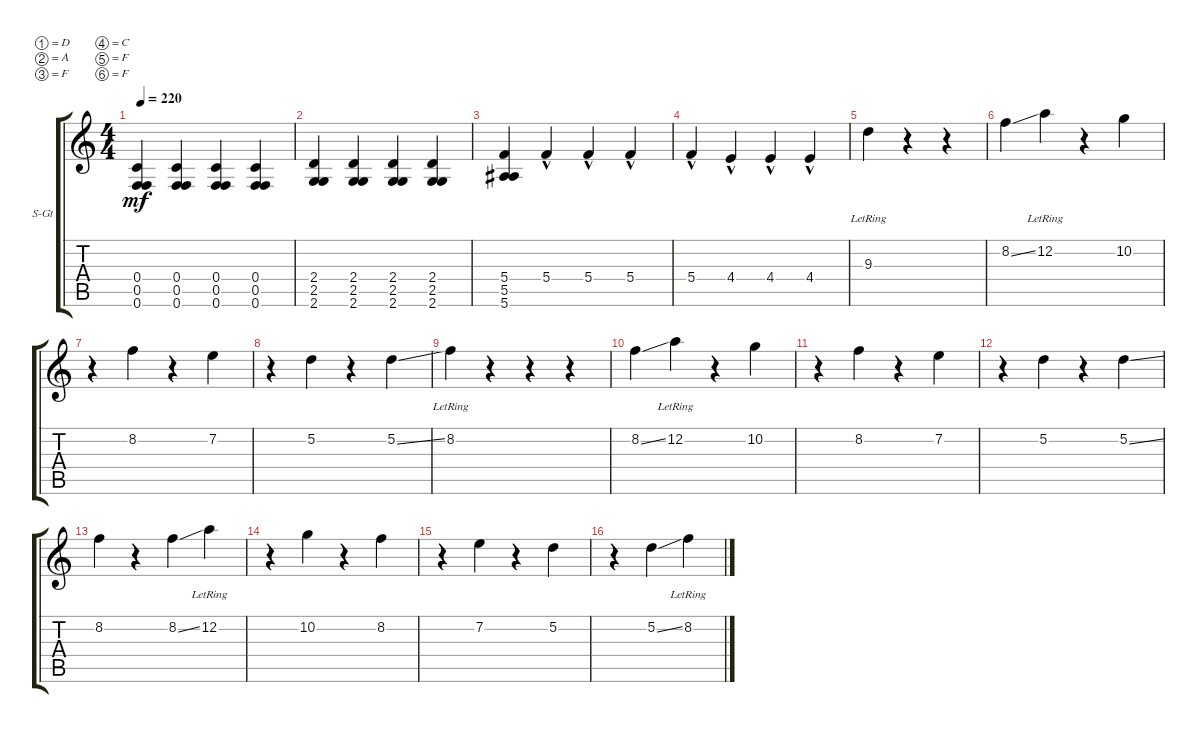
\defaultSystemsLayout 4
\bracketExtendMode groupsimilarinstruments
\firstSystemTrackNameOrientation horizontal
\otherSystemsTrackNameOrientation horizontal
\track ("Steel Guitar" "S-Gt") {instrument acousticguitarsteel}
\staff {score tabs}
\tuning (D4 A3 F3 C3 F2 F2)
\ts (4 4)
\tempo 220
\clef g2
\ks c
(0.6 0.5 0.4).4{dy mf} (0.4 0.5 0.6).4 (0.6 0.5 0.4).4 (0.4 0.5 0.6).4 |
(2.6 2.5 2.4).4 (2.6 2.5 2.4).4 (2.6 2.5 2.4).4 (2.6 2.5 2.4).4 |
(5.6 5.5 5.4).4 5.4{hac}.4 5.4{hac}.4 5.4{hac}.4 |
5.4{hac}.4 4.4{hac}.4 4.4{hac}.4 4.4{hac}.4 |
9.3{lr}.4 r.4 r.4 |
8.2{ss}.4 12.2{lr}.4 r.4 10.2.4 |
r.4 8.2.4 r.4 7.2.4 |
r.4 5.2.4 r.4 5.2{ss}.4 |
8.2{lr}.4 r.4 r.4 r.4 |
8.2{ss}.4 12.2{lr}.4 r.4 10.2.4 |
r.4 8.2.4 r.4 7.2.4 |
r.4 5.2.4 r.4 5.2{ss}.4 |
8.2.4 r.4 8.2{ss}.4 12.2{lr}.4 |
r.4 10.2.4 r.4 8.2.4 |
r.4 7.2.4 r.4 5.2.4 |
r.4 5.2{ss}.4 8.2{lr}.4
